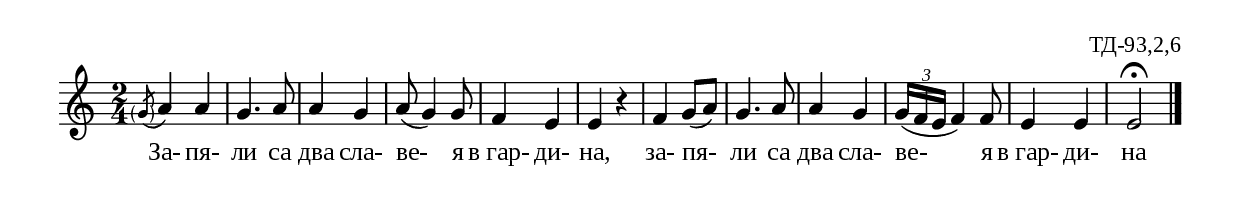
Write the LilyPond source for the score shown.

%{
TD_093_2_06
%}

\include "td-preamble.ly"

\score {
\relative c'' {
% \tempo 4 = 152
\time 2/4 
\parG
\acciaccatura \parenthesize g8 a4 a | g4. a8 | a4 g | a8( g4) g8 | f4 e | e r |
f4 g8( a) g4. a8 | a4 g | \times 2/3 { g16([ f e] } f4) f8  e4 e | e2\fermata
 \bar "|." 
}
\addlyrics { За- пя- ли са два сла- ве- я "в гар-" ди- на,
 за- пя- ли са два сла- ве- я "в гар-" ди- на }
%
\layout {
  indent = #0
  line-width = 190\mm
  ragged-right=##f
}
%
\midi { 
	\context {
		\Score
		tempoWholesPerMinute = #(ly:make-moment 152 4)
		}
	}
}
%
\header{
  opus = "ТД-93,2,6"
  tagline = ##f
}


